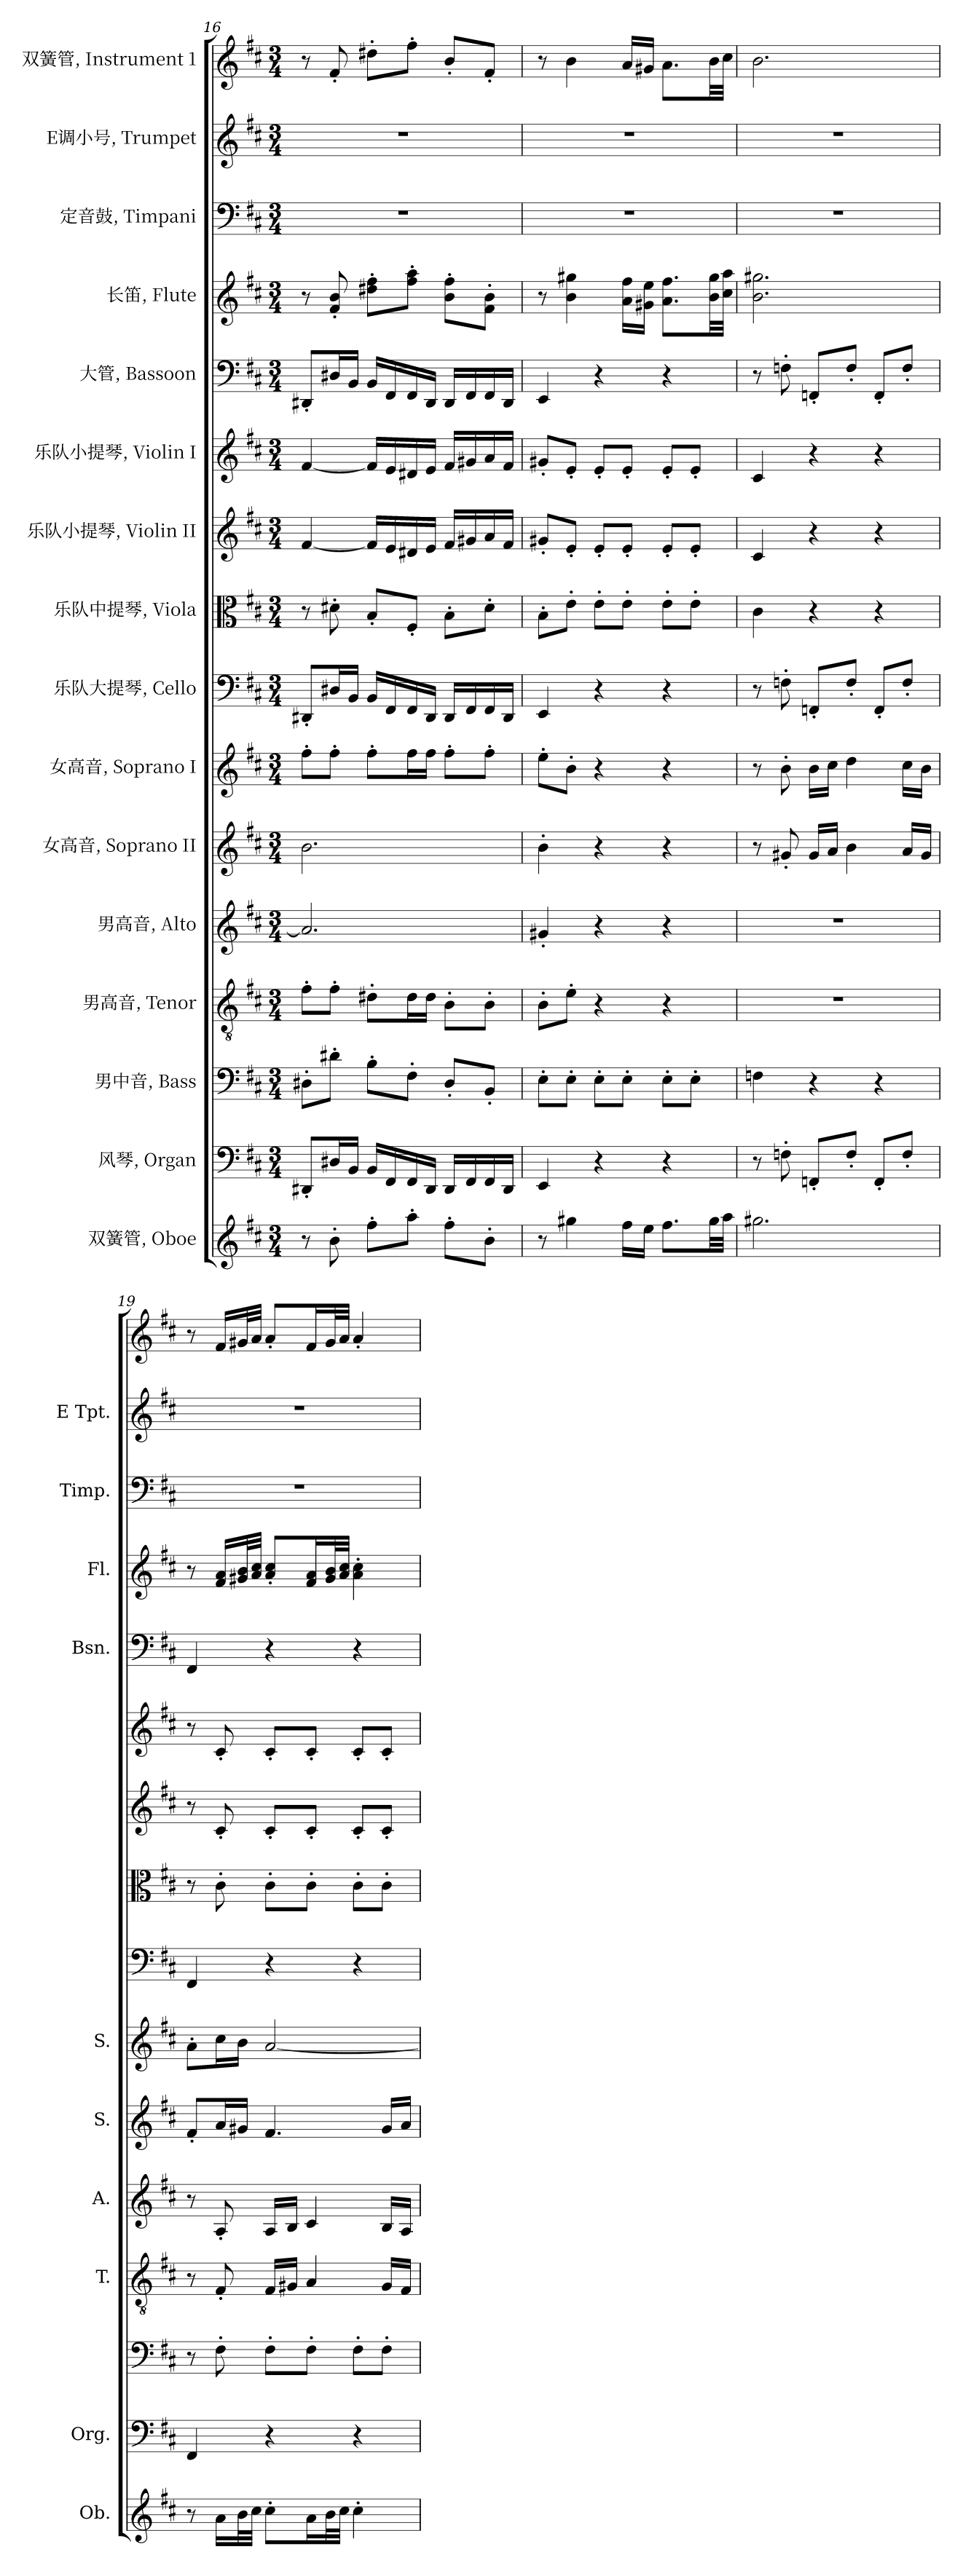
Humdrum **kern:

**kern	**kern	**kern	**kern	**kern	**kern	**kern	**kern	**kern	**kern	**kern	**kern	**kern	**kern	**kern	**kern
*part16	*part15	*part14	*part13	*part12	*part11	*part10	*part9	*part8	*part7	*part6	*part5	*part4	*part3	*part2	*part1
*staff16	*staff15	*staff14	*staff13	*staff12	*staff11	*staff10	*staff9	*staff8	*staff7	*staff6	*staff5	*staff4	*staff3	*staff2	*staff1
*I"双簧管, Oboe	*I"风琴, Organ	*I"男中音, Bass	*I"男高音, Tenor	*I"男高音, Alto	*I"女高音, Soprano II	*I"女高音, Soprano I	*I"乐队大提琴, Cello	*I"乐队中提琴, Viola	*I"乐队小提琴, Violin II	*I"乐队小提琴, Violin I	*I"大管, Bassoon	*I"长笛, Flute	*I"定音鼓, Timpani	*I"E调小号, Trumpet	*I"双簧管, Instrument  1
*I'Ob.	*I'Org.	*	*I'T.	*I'A.	*I'S.	*I'S.	*	*	*	*	*I'Bsn.	*I'Fl.	*I'Timp.	*I'E Tpt.	*
*clefG2	*clefF4	*clefF4	*clefGv2	*clefG2	*clefG2	*clefG2	*clefF4	*clefC3	*clefG2	*clefG2	*clefF4	*clefG2	*clefF4	*clefG2	*clefG2
*	*	*	*	*	*	*	*	*	*	*	*	*	*	*ITrd-3c-4	*
*k[f#c#]	*k[f#c#]	*k[f#c#]	*k[f#c#]	*k[f#c#]	*k[f#c#]	*k[f#c#]	*k[f#c#]	*k[f#c#]	*k[f#c#]	*k[f#c#]	*k[f#c#]	*k[f#c#]	*k[f#c#]	*k[b-e-a-d-g-c-]	*k[f#c#]
*M3/4	*M3/4	*M3/4	*M3/4	*M3/4	*M3/4	*M3/4	*M3/4	*M3/4	*M3/4	*M3/4	*M3/4	*M3/4	*M3/4	*M3/4	*M3/4
=16	=16	=16	=16	=16	=16	=16	=16	=16	=16	=16	=16	=16	=16	=16	=16
8r	8DD#X'/L	8D#X'\L	8f#'\L	2.a/]	2.b\	8ff#'\L	8DD#X'/L	8r	[4f#/	[4f#/	8DD#X'/L	8r	2.r	2.r	8r
8b'\	16D#X/L	8d#X'\J	8f#'\J	.	.	8ff#'\J	16D#X/L	8d#X'\	.	.	16D#X/L	8f#/' 8b/'	.	.	8f#'/
.	16BB/JJ	.	.	.	.	.	16BB/JJ	.	.	.	16BB/JJ	.	.	.	.
8ff#'\L	16BB/LL	8B'\L	8d#X'\L	.	.	8ff#'\L	16BB/LL	8B'/L	16f#/LL]	16f#/LL]	16BB/LL	8dd#X\' 8ff#\'L	.	.	8dd#X'\L
.	16FF#/	.	.	.	.	.	16FF#/	.	16e/	16e/	16FF#/	.	.	.	.
8aa'\J	16FF#/	8F#'\J	16d#\L	.	.	16ff#\L	16FF#/	8F#'/J	16d#X/	16d#X/	16FF#/	8ff#\' 8aa\'J	.	.	8ff#'\J
.	16DD#/JJ	.	16d#\JJ	.	.	16ff#\JJ	16DD#/JJ	.	16e/JJ	16e/JJ	16DD#/JJ	.	.	.	.
8ff#'\L	16DD#/LL	8D#'/L	8B'\L	.	.	8ff#'\L	16DD#/LL	8B'\L	16f#/LL	16f#/LL	16DD#/LL	8b\' 8ff#\'L	.	.	8b'/L
.	16FF#/	.	.	.	.	.	16FF#/	.	16g#X/	16g#X/	16FF#/	.	.	.	.
8b'\J	16FF#/	8BB'/J	8B'\J	.	.	8ff#'\J	16FF#/	8d#'\J	16a/	16a/	16FF#/	8f#\' 8b\'J	.	.	8f#'/J
.	16DD#/JJ	.	.	.	.	.	16DD#/JJ	.	16f#/JJ	16f#/JJ	16DD#/JJ	.	.	.	.
=17	=17	=17	=17	=17	=17	=17	=17	=17	=17	=17	=17	=17	=17	=17	=17
8r	4EE/	8E'\L	8B'\L	4g#X'/	4b'\	8ee'\L	4EE/	8B'\L	8g#X'/L	8g#X'/L	4EE/	8r	2.r	2.r	8r
4gg#X\	.	8E'\J	8e'\J	.	.	8b'\J	.	8e'\J	8e'/J	8e'/J	.	4b\ 4gg#X\	.	.	4b\
.	4r	8E'\L	4r	4r	4r	4r	4r	8e'\L	8e'/L	8e'/L	4r	.	.	.	.
16ff#\LL	.	8E'\J	.	.	.	.	.	8e'\J	8e'/J	8e'/J	.	16a\ 16ff#\LL	.	.	16a/LL
16ee\JJ	.	.	.	.	.	.	.	.	.	.	.	16g#X\ 16ee\JJ	.	.	16g#X/JJ
8.ff#\L	4r	8E'\L	4r	4r	4r	4r	4r	8e'\L	8e'/L	8e'/L	4r	8.a\ 8.ff#\L	.	.	8.a\L
.	.	8E'\J	.	.	.	.	.	8e'\J	8e'/J	8e'/J	.	.	.	.	.
32gg#\LL	.	.	.	.	.	.	.	.	.	.	.	32b\ 32gg#\LL	.	.	32b\LL
32aa\JJJ	.	.	.	.	.	.	.	.	.	.	.	32cc#\ 32aa\JJJ	.	.	32cc#\JJJ
!!LO:PB:g=z
=18	=18	=18	=18	=18	=18	=18	=18	=18	=18	=18	=18	=18	=18	=18	=18
2.gg#X\	8r	4Fn\	2.r	2.r	8r	8r	8r	4c#\	4c#/	4c#/	8r	2.b\ 2.gg#X\	2.r	2.r	2.b\
.	8Fn'\	.	.	.	8g#X'/	8b'\	8Fn'\	.	.	.	8Fn'\	.	.	.	.
.	8FFn'/L	4r	.	.	16g#/LL	16b\LL	8FFn'/L	4r	4r	4r	8FFn'/L	.	.	.	.
.	.	.	.	.	16a/JJ	16cc#\JJ	.	.	.	.	.	.	.	.	.
.	8F'/J	.	.	.	4b\	4dd\	8F'/J	.	.	.	8F'/J	.	.	.	.
.	8FF'/L	4r	.	.	.	.	8FF'/L	4r	4r	4r	8FF'/L	.	.	.	.
.	8F'/J	.	.	.	16a/LL	16cc#\LL	8F'/J	.	.	.	8F'/J	.	.	.	.
.	.	.	.	.	16g#/JJ	16b\JJ	.	.	.	.	.	.	.	.	.
=19	=19	=19	=19	=19	=19	=19	=19	=19	=19	=19	=19	=19	=19	=19	=19
8r	4FF#/	8r	8r	8r	8f#'/L	8a'\L	4FF#/	8r	8r	8r	4FF#/	8r	2.r	2.r	8r
16a\LL	.	8F#'\	8F#'/	8A'/	16a/L	16cc#\L	.	8c#'\	8c#'/	8c#'/	.	16f#/ 16a/LL	.	.	16f#/LL
32b\L	.	.	.	.	16g#X/JJ	16b\JJ	.	.	.	.	.	32g#X/ 32b/L	.	.	32g#X/L
32cc#\JJJ	.	.	.	.	.	.	.	.	.	.	.	32a/ 32cc#/JJJ	.	.	32a/JJJ
8cc#'\L	4r	8F#'\L	16F#/LL	16A/LL	4.f#/	[2a/	4r	8c#'\L	8c#'/L	8c#'/L	4r	8a/' 8cc#/'L	.	.	8a'/L
.	.	.	16G#X/JJ	16B/JJ	.	.	.	.	.	.	.	.	.	.	.
16a\L	.	8F#'\J	4A/	4c#/	.	.	.	8c#'\J	8c#'/J	8c#'/J	.	16f#/ 16a/L	.	.	16f#/L
32b\L	.	.	.	.	.	.	.	.	.	.	.	32g#/ 32b/L	.	.	32g#/L
32cc#\JJJ	.	.	.	.	.	.	.	.	.	.	.	32a/ 32cc#/JJJ	.	.	32a/JJJ
4cc#'\	4r	8F#'\L	.	.	.	.	4r	8c#'\L	8c#'/L	8c#'/L	4r	4a\' 4cc#\'	.	.	4a'/
.	.	8F#'\J	16G#/LL	16B/LL	16g#/LL	.	.	8c#'\J	8c#'/J	8c#'/J	.	.	.	.	.
.	.	.	16F#/JJ	16A/JJ	16a/JJ	.	.	.	.	.	.	.	.	.	.
=	=	=	=	=	=	=	=	=	=	=	=	=	=	=	=
*-	*-	*-	*-	*-	*-	*-	*-	*-	*-	*-	*-	*-	*-	*-	*-
